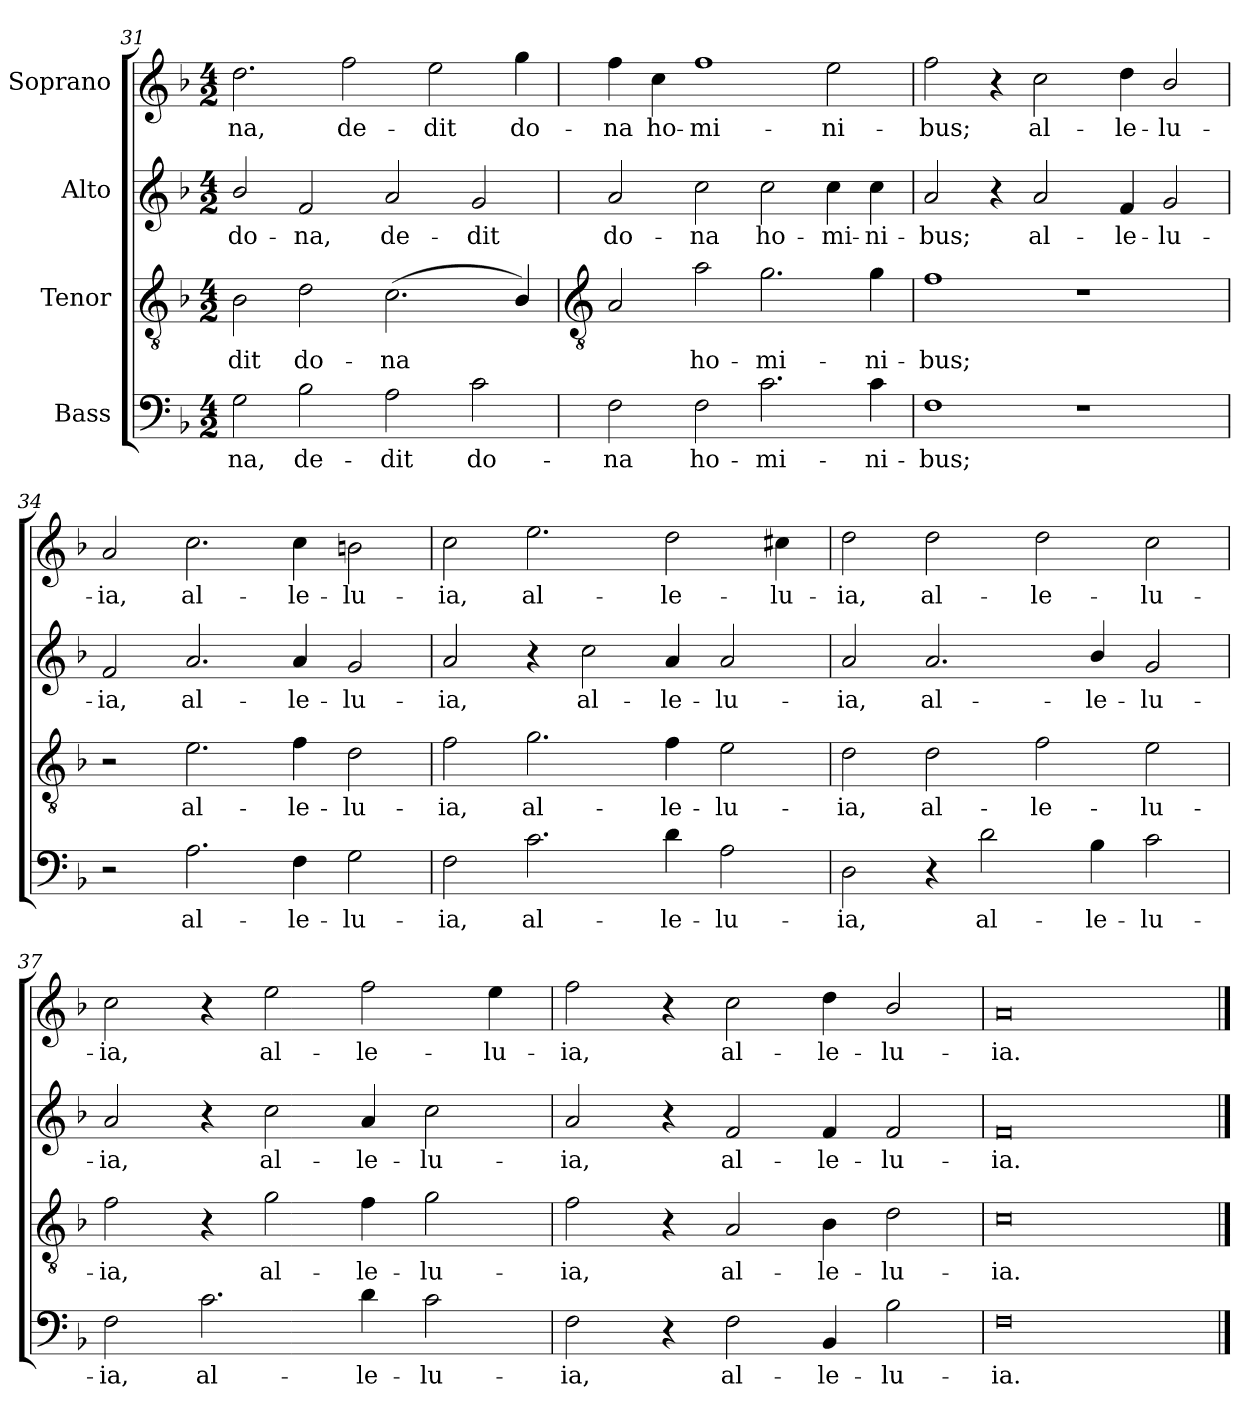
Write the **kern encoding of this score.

**kern	**text	**kern	**text	**kern	**text	**kern	**text
*part4	*part4	*part3	*part3	*part2	*part2	*part1	*part1
*staff4	*staff4	*staff3	*staff3	*staff2	*staff2	*staff1	*staff1
*I"Bass	*	*I"Tenor	*	*I"Alto	*	*I"Soprano	*
*clefF4	*	*clefGv2	*	*clefG2	*	*clefG2	*
*k[b-]	*	*k[b-]	*	*k[b-]	*	*k[b-]	*
*F:	*	*F:	*	*F:	*	*F:	*
*M4/2	*	*M4/2	*	*M4/2	*	*M4/2	*
=31	=31	=31	=31	=31	=31	=31	=31
!	!LO:LY:b	!	!LO:LY:b	!	!LO:LY:b	!	!LO:LY:b
2G	-na,	2B-	-dit	2b-/	do-	2.dd	-na,
!	!LO:LY:b	!	!LO:LY:b	!	!LO:LY:b	!	!
2B-	de-	2d	do-	2f	-na,	.	.
!	!	!	!	!	!	!	!LO:LY:b
.	.	.	.	.	.	2ff	de-
!	!LO:LY:b	!	!LO:LY:b	!	!LO:LY:b	!	!
2A	-dit	(<2.c	-na	2a	de-	.	.
!	!	!	!	!	!	!	!LO:LY:b
.	.	.	.	.	.	2ee	-dit
!	!LO:LY:b	!	!	!	!LO:LY:b	!	!
2c	do-	.	.	2g	-dit	.	.
!	!	!	!	!	!	!	!LO:LY:b
.	.	4B-/)	.	.	.	4gg	do-
!!LO:LB:g=z
=32	=32	=32	=32	=32	=32	=32	=32
*	*	*clefGv2	*	*	*	*	*
!	!LO:LY:b	!	!	!	!LO:LY:b	!	!LO:LY:b
2F	-na	2A	.	2a	do-	4ff	-na
!	!	!	!	!	!	!	!LO:LY:b
.	.	.	.	.	.	4cc	ho-
!	!LO:LY:b	!	!LO:LY:b	!	!LO:LY:b	!	!LO:LY:b
2F	ho-	2a	ho-	2cc	-na	1ff	-mi-
!	!LO:LY:b	!	!LO:LY:b	!	!LO:LY:b	!	!
2.c	-mi-	2.g	-mi-	2cc	ho-	.	.
!	!	!	!	!	!LO:LY:b	!	!LO:LY:b
.	.	.	.	4cc	-mi-	2ee	-ni-
!	!LO:LY:b	!	!LO:LY:b	!	!LO:LY:b	!	!
4c	-ni-	4g	-ni-	4cc	-ni-	.	.
=33	=33	=33	=33	=33	=33	=33	=33
!	!LO:LY:b	!	!LO:LY:b	!	!LO:LY:b	!	!LO:LY:b
1F	-bus;	1f	-bus;	2a	-bus;	2ff	-bus;
.	.	.	.	4r	.	4r	.
!	!	!	!	!	!LO:LY:b	!	!LO:LY:b
.	.	.	.	2a	al-	2cc	al-
1r	.	1r	.	.	.	.	.
!	!	!	!	!	!LO:LY:b	!	!LO:LY:b
.	.	.	.	4f	-le-	4dd	-le-
!	!	!	!	!	!LO:LY:b	!	!LO:LY:b
.	.	.	.	2g	-lu-	2b-/	-lu-
=34	=34	=34	=34	=34	=34	=34	=34
!	!	!	!	!	!LO:LY:b	!	!LO:LY:b
2r	.	2r	.	2f	-ia,	2a	-ia,
!	!LO:LY:b	!	!LO:LY:b	!	!LO:LY:b	!	!LO:LY:b
2.A	al-	2.e	al-	2.a	al-	2.cc	al-
!	!LO:LY:b	!	!LO:LY:b	!	!LO:LY:b	!	!LO:LY:b
4F	-le-	4f	-le-	4a	-le-	4cc	-le-
!	!LO:LY:b	!	!LO:LY:b	!	!LO:LY:b	!	!LO:LY:b
2G	-lu-	2d	-lu-	2g	-lu-	2bn	-lu-
=35	=35	=35	=35	=35	=35	=35	=35
!	!LO:LY:b	!	!LO:LY:b	!	!LO:LY:b	!	!LO:LY:b
2F	-ia,	2f	-ia,	2a	-ia,	2cc	-ia,
!	!LO:LY:b	!	!LO:LY:b	!	!	!	!LO:LY:b
2.c	al-	2.g	al-	4r	.	2.ee	al-
!	!	!	!	!	!LO:LY:b	!	!
.	.	.	.	2cc	al-	.	.
!	!LO:LY:b	!	!LO:LY:b	!	!LO:LY:b	!	!LO:LY:b
4d	-le-	4f	-le-	4a	-le-	2dd	-le-
!	!LO:LY:b	!	!LO:LY:b	!	!LO:LY:b	!	!
2A	-lu-	2e	-lu-	2a	-lu-	.	.
!	!	!	!	!	!	!	!LO:LY:b
.	.	.	.	.	.	4cc#X	-lu-
=36	=36	=36	=36	=36	=36	=36	=36
!	!LO:LY:b	!	!LO:LY:b	!	!LO:LY:b	!	!LO:LY:b
2D	-ia,	2d	-ia,	2a	-ia,	2dd	-ia,
!	!	!	!LO:LY:b	!	!LO:LY:b	!	!LO:LY:b
4r	.	2d	al-	2.a	al-	2dd	al-
!	!LO:LY:b	!	!	!	!	!	!
2d	al-	.	.	.	.	.	.
!	!	!	!LO:LY:b	!	!	!	!LO:LY:b
.	.	2f	-le-	.	.	2dd	-le-
!	!LO:LY:b	!	!	!	!LO:LY:b	!	!
4B-	-le-	.	.	4b-/	-le-	.	.
!	!LO:LY:b	!	!LO:LY:b	!	!LO:LY:b	!	!LO:LY:b
2c	-lu-	2e	-lu-	2g	-lu-	2cc	-lu-
=37	=37	=37	=37	=37	=37	=37	=37
!	!LO:LY:b	!	!LO:LY:b	!	!LO:LY:b	!	!LO:LY:b
2F	-ia,	2f	-ia,	2a	-ia,	2cc	-ia,
!	!LO:LY:b	!	!	!	!	!	!
2.c	al-	4r	.	4r	.	4r	.
!	!	!	!LO:LY:b	!	!LO:LY:b	!	!LO:LY:b
.	.	2g	al-	2cc	al-	2ee	al-
!	!LO:LY:b	!	!LO:LY:b	!	!LO:LY:b	!	!LO:LY:b
4d	-le-	4f	-le-	4a	-le-	2ff	-le-
!	!LO:LY:b	!	!LO:LY:b	!	!LO:LY:b	!	!
2c	-lu-	2g	-lu-	2cc	-lu-	.	.
!	!	!	!	!	!	!	!LO:LY:b
.	.	.	.	.	.	4ee	-lu-
=38	=38	=38	=38	=38	=38	=38	=38
!	!LO:LY:b	!	!LO:LY:b	!	!LO:LY:b	!	!LO:LY:b
2F	-ia,	2f	-ia,	2a	-ia,	2ff	-ia,
4r	.	4r	.	4r	.	4r	.
!	!LO:LY:b	!	!LO:LY:b	!	!LO:LY:b	!	!LO:LY:b
2F	al-	2A	al-	2f	al-	2cc	al-
!	!LO:LY:b	!	!LO:LY:b	!	!LO:LY:b	!	!LO:LY:b
4BB-	-le-	4B-	-le-	4f	-le-	4dd	-le-
!	!LO:LY:b	!	!LO:LY:b	!	!LO:LY:b	!	!LO:LY:b
2B-	-lu-	2d	-lu-	2f	-lu-	2b-/	-lu-
=39	=39	=39	=39	=39	=39	=39	=39
!	!LO:LY:b	!	!LO:LY:b	!	!LO:LY:b	!	!LO:LY:b
0F	-ia.	0c	-ia.	0f	-ia.	0a	-ia.
==	==	==	==	==	==	==	==
*-	*-	*-	*-	*-	*-	*-	*-
